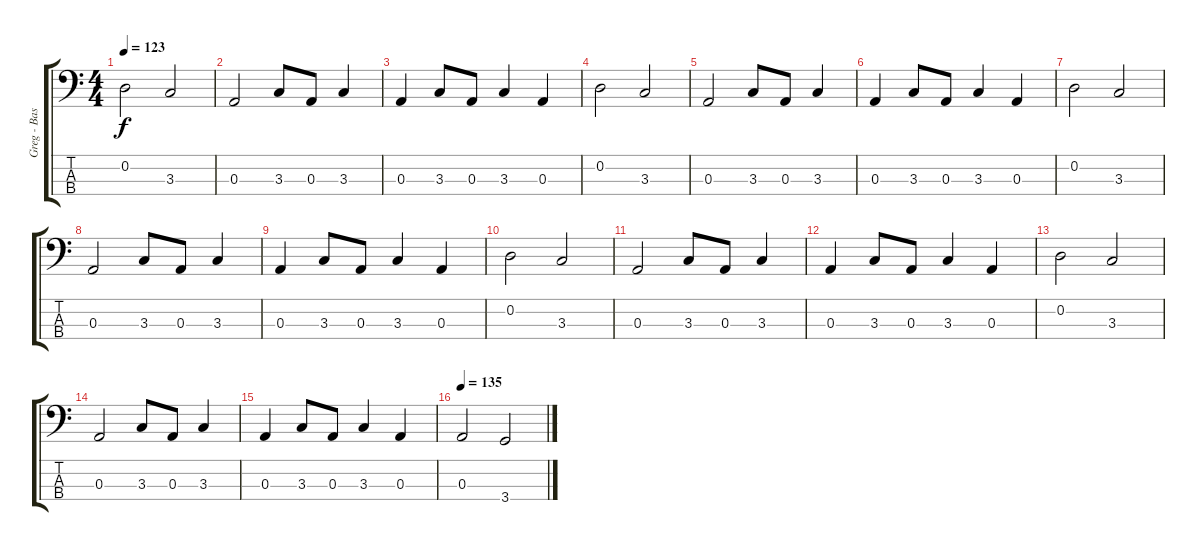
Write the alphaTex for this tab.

\track ("Greg - Bass" "Greg - Bas") {instrument electricbasspick}
\staff {score tabs}
\tuning (G2 D2 A1 E1) {hide}
\ts (4 4)
\tempo 123
\clef f4
\ks c
0.2.2{dy f} 3.3.2 |
0.3.2 3.3.8 0.3.8 3.3.4 |
0.3.4 3.3.8 0.3.8 3.3.4 0.3.4 |
0.2.2 3.3.2 |
0.3.2 3.3.8 0.3.8 3.3.4 |
0.3.4 3.3.8 0.3.8 3.3.4 0.3.4 |
0.2.2 3.3.2 |
0.3.2 3.3.8 0.3.8 3.3.4 |
0.3.4 3.3.8 0.3.8 3.3.4 0.3.4 |
0.2.2 3.3.2 |
0.3.2 3.3.8 0.3.8 3.3.4 |
0.3.4 3.3.8 0.3.8 3.3.4 0.3.4 |
0.2.2 3.3.2 |
0.3.2 3.3.8 0.3.8 3.3.4 |
0.3.4 3.3.8 0.3.8 3.3.4 0.3.4 |
\tempo 135
0.3.2 3.4.2
